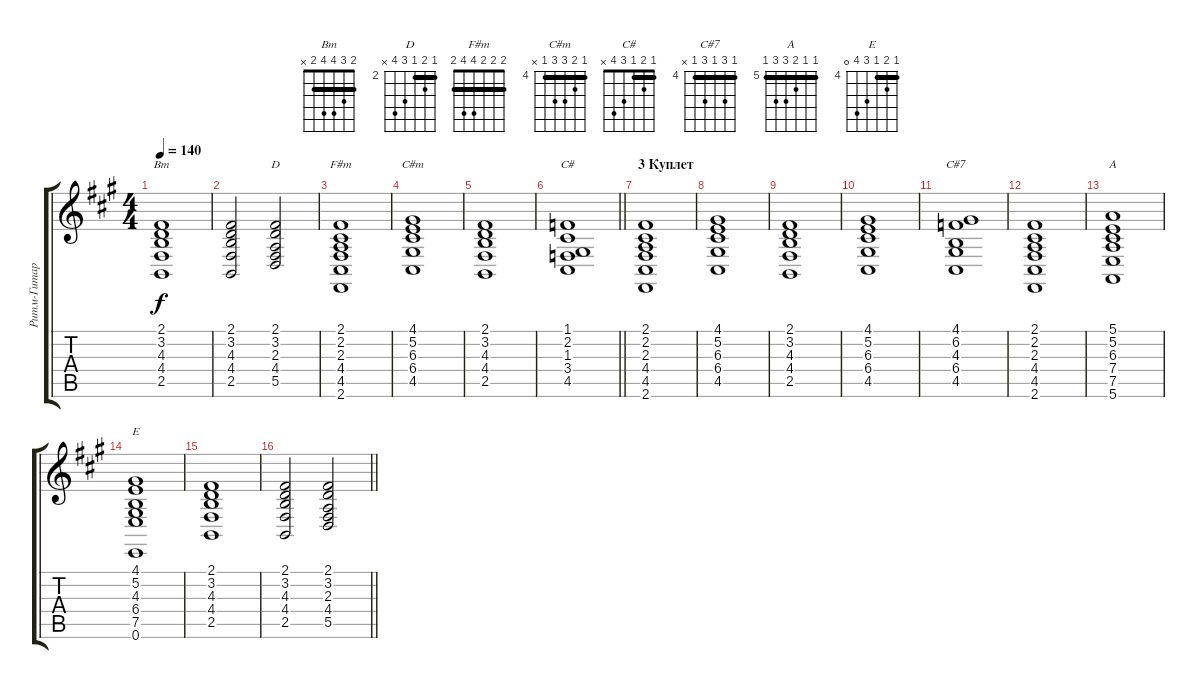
\track ("Ритм-Гитара" "Ритм-Гитар") {instrument orchestralharp}
\staff {score tabs}
\tuning (E4 B3 G3 D3 A2 E2) {hide}
\chord ("Bm" 2 3 4 4 2 x) {barre 2}
\chord ("D" 2 3 2 4 5 x) {firstfret 2 barre 2}
\chord ("F#m" 2 2 2 4 4 2) {barre 2}
\chord ("C#m" 4 5 6 6 4 x) {firstfret 4 barre 4}
\chord ("C#" 1 2 1 3 4 x) {barre 1}
\chord ("C#7" 4 6 4 6 4 x) {firstfret 4 barre 4}
\chord ("A" 5 5 6 7 7 5) {firstfret 5 barre 5}
\chord ("E" 4 5 4 6 7 0) {firstfret 4 barre 4}
\ts (4 4)
\tempo 140
\clef g2
\ks f#minor
(2.1 3.2 4.3 4.4 2.5).1{ch "Bm" dy f} |
(2.1 3.2 4.3 4.4 2.5).2 (2.1 3.2 2.3 4.4 5.5).2{ch "D"} |
(2.1 2.2 2.3 4.4 4.5 2.6).1{ch "F#m"} |
(4.1 5.2 6.3 6.4 4.5).1{ch "C#m"} |
(2.1 3.2 4.3 4.4 2.5).1 |
\barLineRight lightlight
(1.1 2.2 1.3 3.4 4.5).1{ch "C#"} |
\section ("" "3 Куплет")
(2.1 2.2 2.3 4.4 4.5 2.6).1 |
(4.1 5.2 6.3 6.4 4.5).1 |
(2.1 3.2 4.3 4.4 2.5).1 |
(4.1 5.2 6.3 6.4 4.5).1 |
(4.1 6.2 4.3 6.4 4.5).1{ch "C#7"} |
(2.1 2.2 2.3 4.4 4.5 2.6).1 |
(5.1 5.2 6.3 7.4 7.5 5.6).1{ch "A"} |
(4.1 5.2 4.3 6.4 7.5 0.6).1{ch "E"} |
(2.1 3.2 4.3 4.4 2.5).1 |
\barLineRight lightlight
(2.1 3.2 4.3 4.4 2.5).2 (2.1 3.2 2.3 4.4 5.5).2
